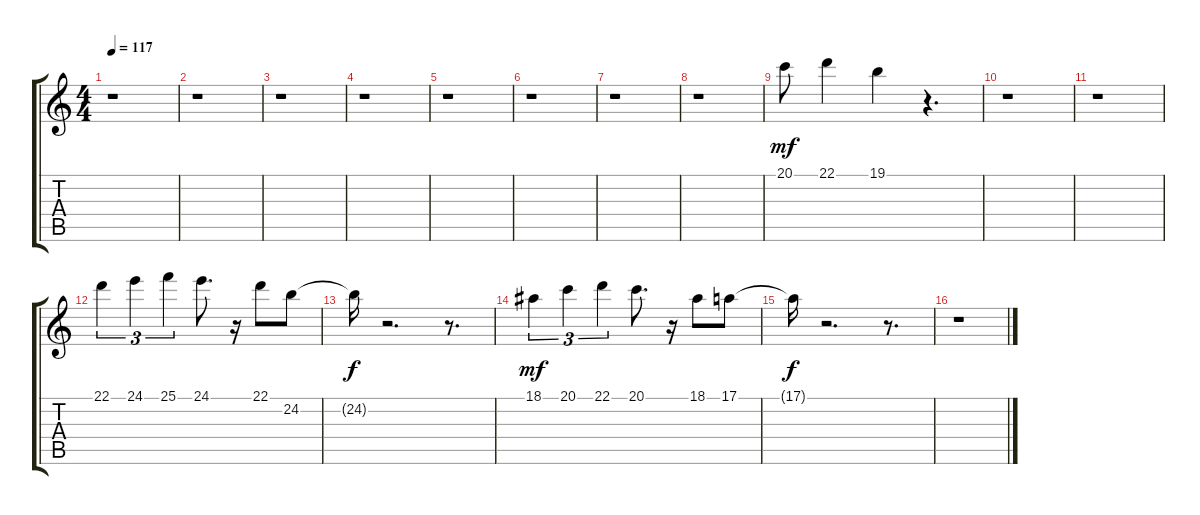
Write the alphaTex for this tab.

\track "" {instrument pad4choir}
\staff {score tabs}
\tuning (E4 B3 G3 D3 A2 E2) {hide}
\ts (4 4)
\tempo 117
\clef g2
\ks c
r.1{dy mf} |
r.1 |
r.1 |
r.1 |
r.1 |
r.1 |
r.1 |
r.1 |
20.1.8 22.1.4 19.1.4 r.4{d} |
r.1 |
r.1 |
22.1.4{tu (3 2)} 24.1.4{tu (3 2)} 25.1.4{tu (3 2)} 24.1.8{d} r.16 22.1.8 24.2.8 |
24.2{t}.16{dy f} r.2{d} r.8{d} |
18.1.4{tu (3 2) dy mf} 20.1.4{tu (3 2)} 22.1.4{tu (3 2)} 20.1.8{d} r.16 18.1.8 17.1.8 |
17.1{t}.16{dy f} r.2{d} r.8{d} |
r.1
